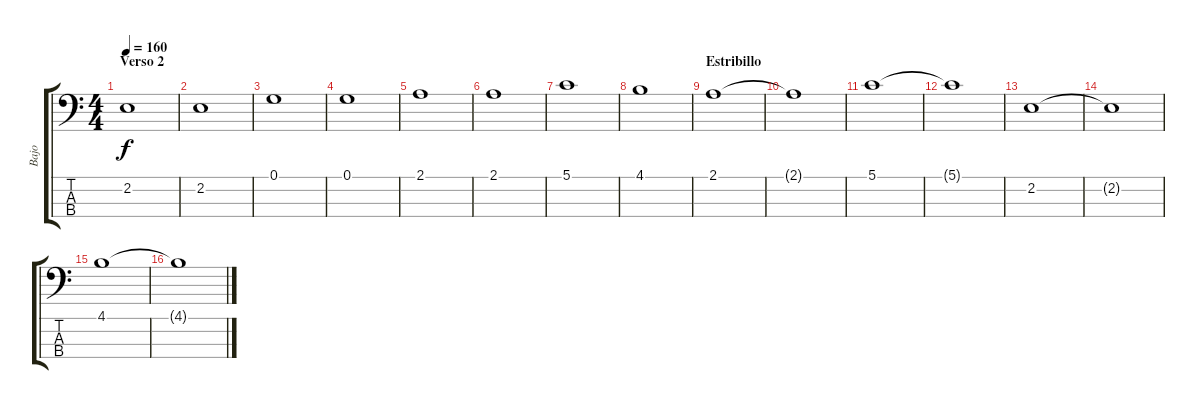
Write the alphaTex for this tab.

\track ("Bajo" "Bajo") {instrument electricbassfinger}
\staff {score tabs}
\tuning (G2 D2 A1 E1) {hide}
\ts (4 4)
\section ("" "Verso 2")
\tempo 160
\clef f4
\ks c
2.2.1{dy f} |
2.2.1 |
0.1.1 |
0.1.1 |
2.1.1 |
2.1.1 |
5.1.1 |
4.1.1 |
\section ("" "Estribillo")
2.1.1 |
2.1{t}.1 |
5.1.1 |
5.1{t}.1 |
2.2.1 |
2.2{t}.1 |
4.1.1 |
4.1{t}.1
